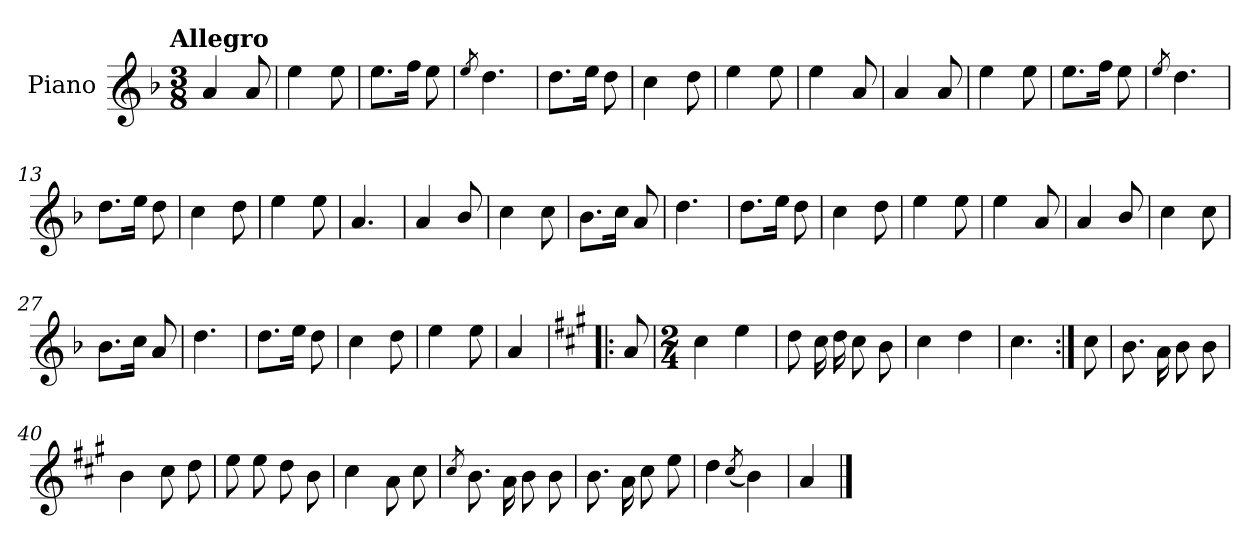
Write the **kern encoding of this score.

**kern
*part1
*staff1
*I"Piano
*I'Pno.
*clefG2
*k[b-]
!!LO:TX:omd:t=Allegro
*M3/8
*MM144
=1
4a/
8a/
=2
4ee\
8ee\
=3
8.ee\L
16ff\Jk
8ee\
=4
8qee/
4.dd\
=5
8.dd\L
16ee\Jk
8dd\
=6
4cc\
8dd\
=7
4ee\
8ee\
=8
4ee\
8a/
!!LO:LB:g=z
=9
4a/
8a/
=10
4ee\
8ee\
=11
8.ee\L
16ff\Jk
8ee\
=12
8qee/
4.dd\
=13
8.dd\L
16ee\Jk
8dd\
=14
4cc\
8dd\
=15
4ee\
8ee\
=16
4.a/
=17
4a/
8b-/
=18
4cc\
8cc\
!!LO:LB:g=z
=19
8.b-\L
16cc\Jk
8a/
=20
4.dd\
=21
8.dd\L
16ee\Jk
8dd\
=22
4cc\
8dd\
=23
4ee\
8ee\
=24
4ee\
8a/
=25
4a/
8b-/
=26
4cc\
8cc\
!!LO:LB:g=z
=27
8.b-\L
16cc\Jk
8a/
=28
4.dd\
=29
8.dd\L
16ee\Jk
8dd\
=30
4cc\
8dd\
=31
4ee\
8ee\
=32
4a/
=33!|:
*k[f#c#g#]
8a/
=34
*M2/4
4cc#\
4ee\
!!LO:LB:g=z
=35
8dd\
16cc#\
16dd\
8cc#\
8b\
=36
4cc#\
4dd\
=37
4.cc#\
=38:|!
8cc#\
=39
8.b\
16a\
8b\
8b\
=40
4b\
8cc#\
8dd\
=41
8ee\
8ee\
8dd\
8b\
!!LO:LB:g=z
=42
4cc#\
8a\
8cc#\
=43
8qcc#/
8.b\
16a\
8b\
8b\
=44
8.b\
16a\
8cc#\
8ee\
=45
4dd\
(<8qcc#/
4b\)
=46
4a/
==
*-
